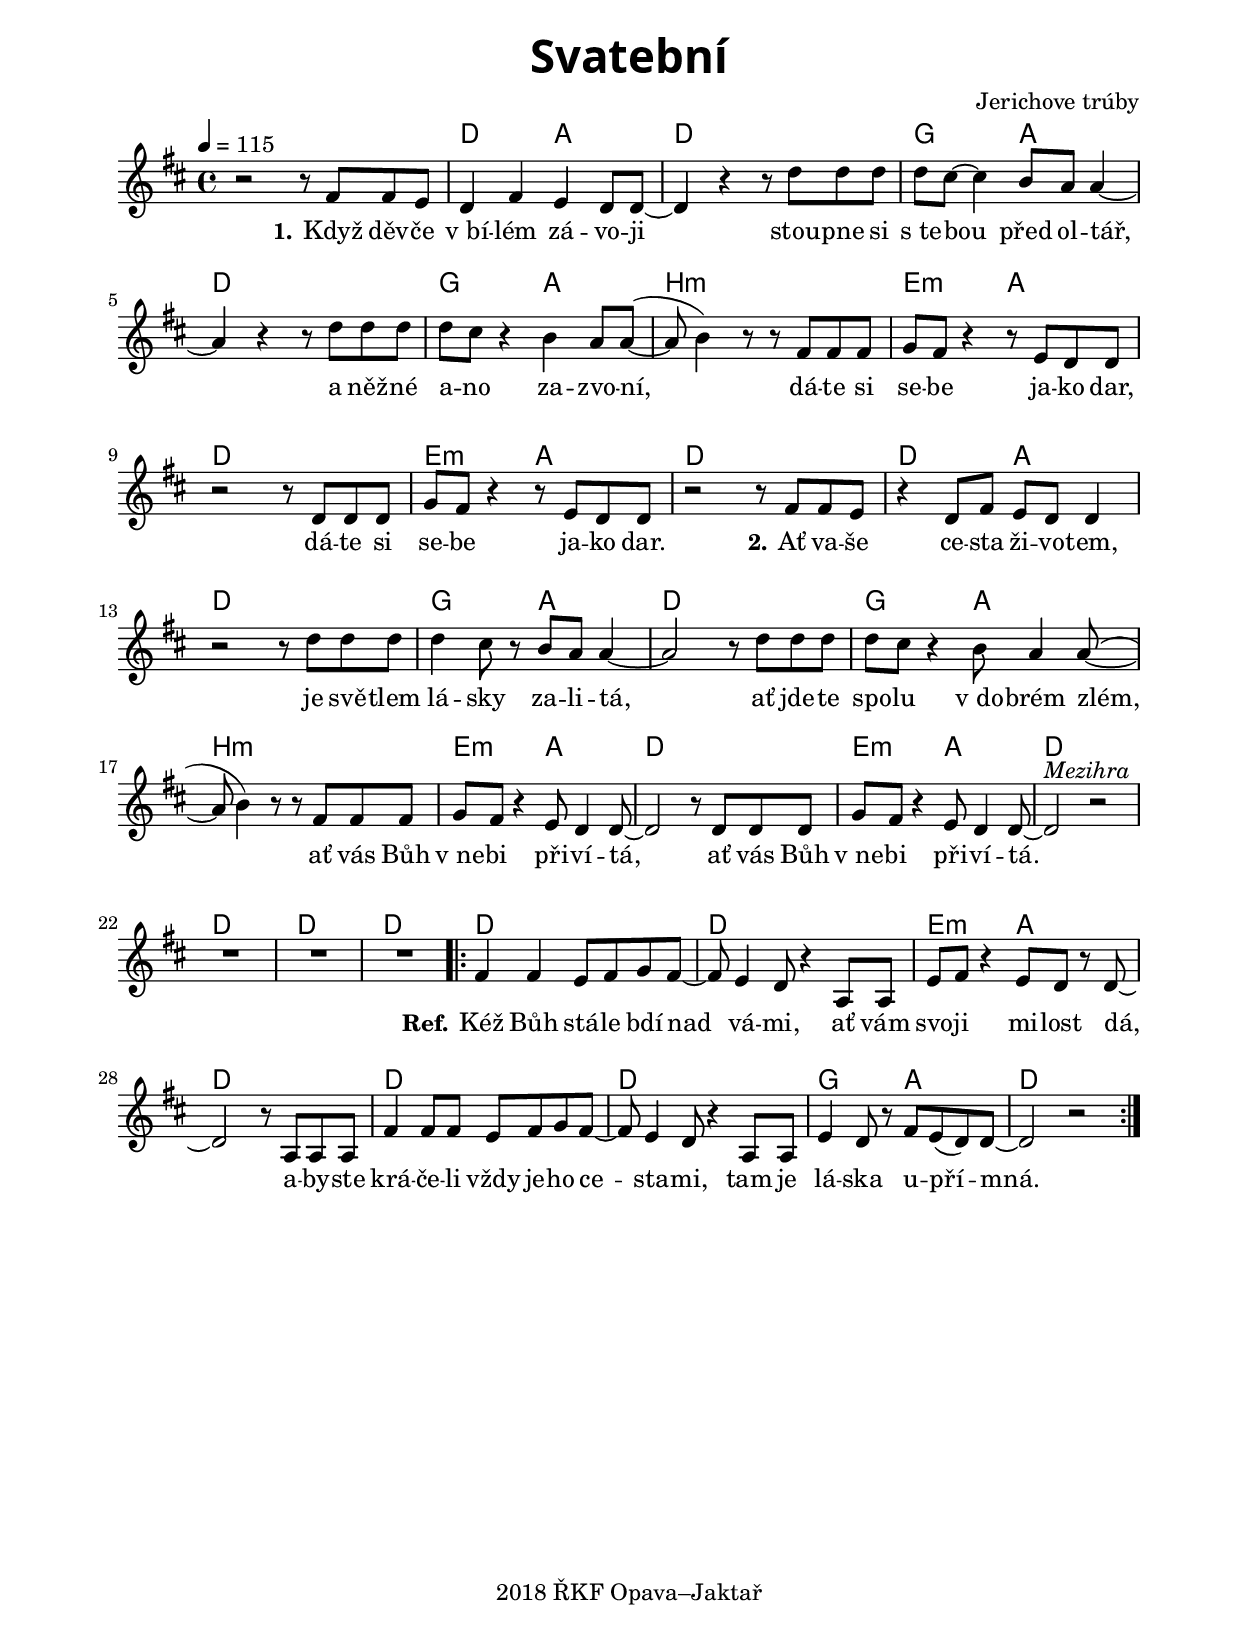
\version "2.16.2"

\header {
  title = \markup
  \override #'(font-name . "Alegreya Sans Black")
  \override #'(font-size . 6)
  "Svatební"
  composer = "Jerichove trúby"
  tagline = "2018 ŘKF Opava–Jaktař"
}

%#(set-global-staff-size 19)

\paper {
  system-system-spacing #'minimum-distance = #15
  
  top-margin = 1.5\cm
  left-margin = 2\cm
  right-margin = 1.7\cm
  bottom-margin = 1.5\cm
  indent = 0\cm
  %ragged-last = ##t
  %print-all-headers = ##t
}

global = {
  %\override Staff.TimeSignature #'stencil = ##f % hide time signature
  \time 4/4
  \tempo 4 = 115
  \key d \major
  %\set Timing.beamExceptions = #'()
  %\set Timing.baseMoment = #(ly:make-moment 1 4)
  %\set Timing.beatStructure = #'(1 1 1 1)
}

soprano = \relative c' {
  \global
  r2 r8 fis fis e
  d4 fis e d8 d~
  d4 r4 r8 d' d d
  d cis~ cis4 b8 a a4~
  a r4 r8 d d d
  d cis r4 b a8 a~(
  a b4) r8 r8 fis fis fis
  g fis r4 r8 e d d
  r2 r8 d d d
  g fis r4 r8 e d d
  
  r2 r8 fis fis e
  r4 d8 fis e d d4 \break
  r2 r8 d' d d
  d4 cis8 r8 b8 a8 a4~
  a2 r8 d d d
  d cis r4 b8 a4 a8~(
  a b4) r8 r8 fis fis fis
  g fis r4 e8 d4 d8~
  d2 r8 d d d
  g fis r4 e8 d4 d8~
  d2^\markup{ \italic Mezihra } r2
  
  R1*3
  
  \repeat volta 2 {
  fis4 fis4 e8 fis g fis~
  fis e4 d8 r4 a8 a
  e' fis r4 e8 d r8 d~
  d2 r8 a a a
  fis'4 fis8 fis e fis g fis~
  fis e4 d8 r4 a8 a
  e'4 d8 r fis e( d) d~
  d2 r2
  }
  %\bar "|."
}

text = \lyricmode {
  \set stanza = "1."
  Když děv -- če "v bí" -- lém zá -- vo -- ji
  stou -- pne si "s te" -- bou před ol -- tář,
  a něž -- né a -- no za -- zvo -- ní,
  dá -- te si se -- be ja -- ko dar,
  dá -- te si se -- be ja -- ko dar.
  
  \set stanza = "2."
  Ať va -- še ce -- sta ži -- vo -- tem,
  je svě -- tlem lá -- sky za -- li -- tá,
  ať jde -- te spo -- lu "v do" -- brém zlém,
  ať vás Bůh "v ne" -- bi při -- ví -- tá,
  ať vás Bůh "v ne" -- bi při -- ví -- tá.
  % Ať vaše cesta životem, je světlem lásky zalitá, 
  % ať jdete spolu v dobrém zlém, ať vás Bůh v nebi přivítá.
  
  \set stanza = "Ref."
  Kéž Bůh stá -- le bdí nad  vá -- mi,
  ať vám svo -- ji mi -- lost dá,
  a -- by -- ste krá -- če -- li vždy je -- ho ce -- sta -- mi,
  tam je  lá -- ska u -- pří -- mná.
}

songChords = \chordmode {
  \germanChords
  \skip1 d2 a
  d1
  g2 a2
  d1
  g2 a2
  b1:m
  e2:m a2
  d1
  e2:m a2
  d1
  d2 a2
  d1
  g2 a2
  d1
  g2 a2
  b1:m
  e2:m a2
  d1
  e2:m a2
  
  d1 d1 d1 d1
  
  d1
  d1
  e2:m a2
  d1
  d1
  d1
  g2 a2
  d1
}


\score {
  <<
    \new ChordNames \with {
      %\override ChordName #'font-name = "Alegreya Sans"
      %\override ChordName #'font-size = 2
    } \songChords
    \new Staff \new Voice = "soprano" { \soprano }
    \new Lyrics \lyricsto "soprano" \text
  >>
  \layout {
    \context {
      %\Score \override SpacingSpanner #'base-shortest-duration = #(ly:make-moment 1 8)
      %\override LyricText #'font-size = #1  
    }
  }
  \midi { }
}